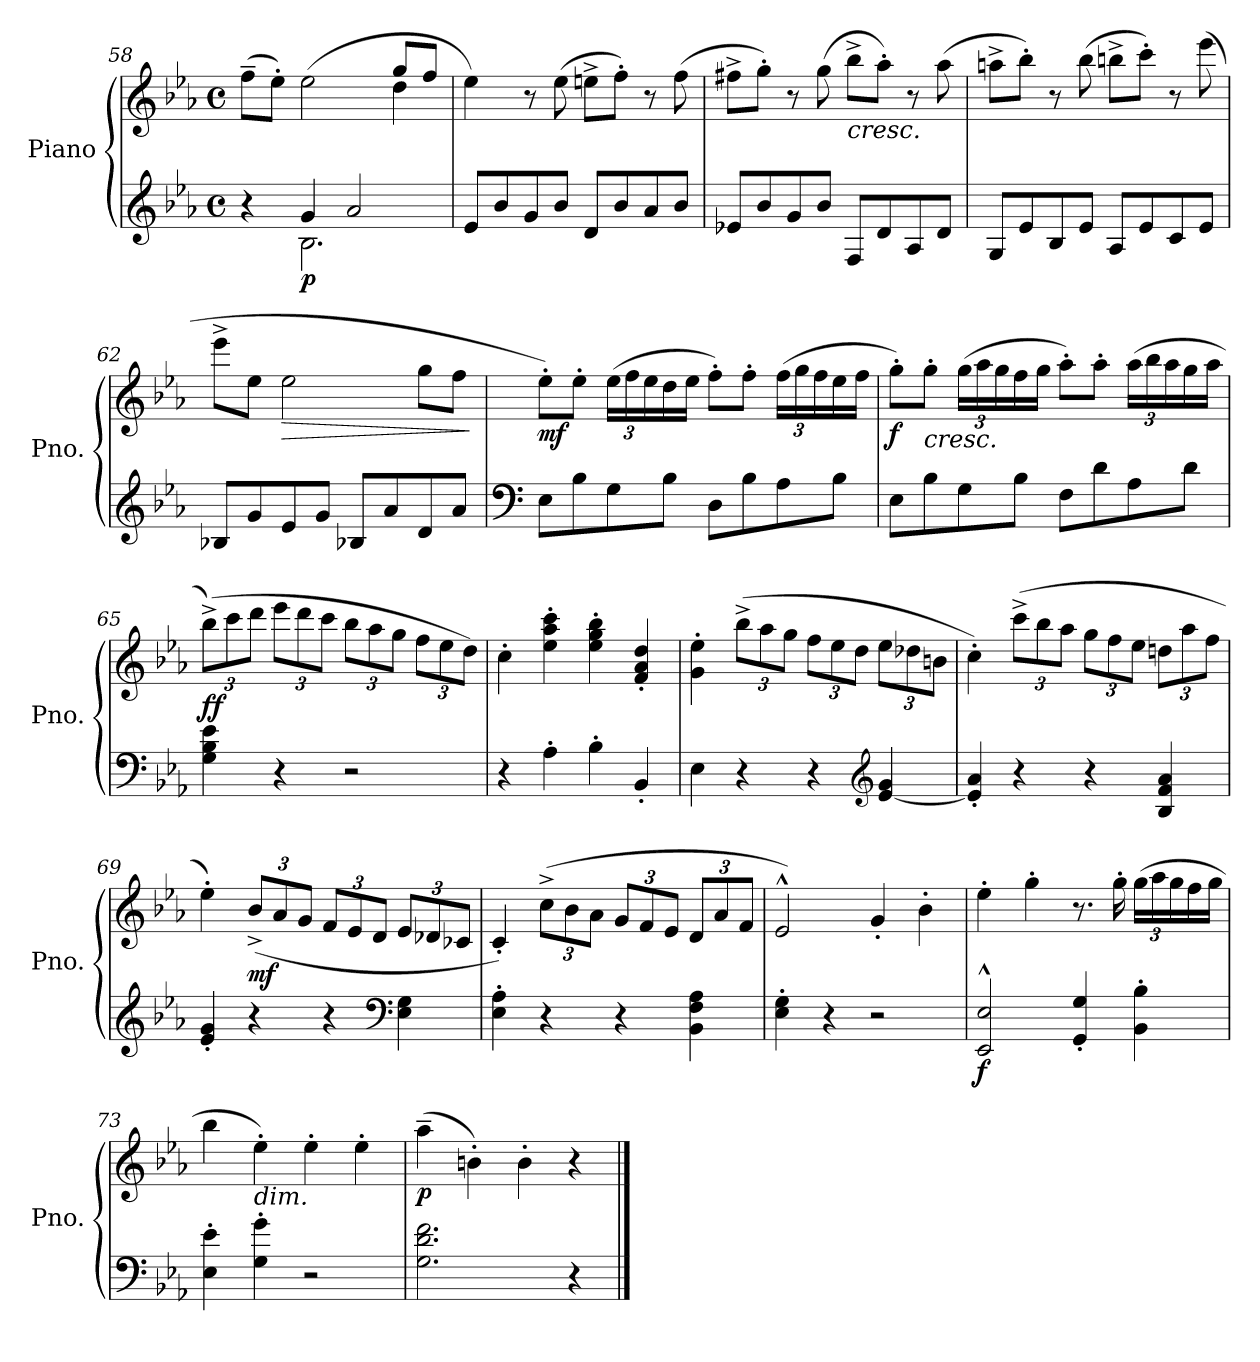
**kern	**kern	**dynam
*part1	*part1	*part1
*staff2	*staff1	*staff1/2
*I"Piano	*	*
*I'Pno.	*	*
*clefG2	*clefG2	*
*k[b-e-a-]	*k[b-e-a-]	*
*M4/4	*M4/4	*
*met(c)	*met(c)	*
=58	=58	=58
*^	*^	*
4r	4ryy	(>8ff~\L	2.ryy	.
.	.	8ee-'\J)	.	.
!	!	!	!	!LO:DY:b=2
4g/	2.B-\	(>2ee-\	.	p
2a-/	.	.	.	.
.	.	8gg/L	4dd\	.
.	.	8ff/J	.	.
*v	*v	*	*	*
*	*v	*v	*
=59	=59	=59
8e-/L	4ee-\)	.
8b-/	.	.
8g/	8r	.
8b-/J	(>8ee-\	.
8d/L	8een^\L	.
8b-/	8ff'\J)	.
8a-/	8r	.
8b-/J	(>8ff\	.
!!LO:LB:g=z
=60	=60	=60
8e-X/L	8ff#X^\L	.
8b-/	8gg'\J)	.
8g/	8r	.
8b-/J	(>8gg\	.
!	!LO:TX:b:i:t=cresc.	!
8F/L	8bb-^\L	.
8d/	8aa-'\J)	.
8A-/	8r	.
8d/J	(>8aa-\	.
=61	=61	=61
8G/L	8aan^\L	.
8e-/	8bb-'\J)	.
8B-/	8r	.
8e-/J	(>8bb-\	.
8A-/L	8bbn^\L	.
8e-/	8ccc'\J)	.
8c/	8r	.
8e-/J	(>8eee-\	.
=62	=62	=62
!	!	!LO:DY:b=2
!	!	!LO:DY:n=1:b
8B-X/L	8eee-^\L	mf f
8g/	8ee-\J	.
!	!	!LO:HP:b
8e-/	2ee-\	>
8g/J	.	.
8B-X/L	.	.
8a-/	.	.
8d/	8gg\L	.
8a-/J	8ff\J	.
.	.	]
=63	=63	=63
*clefF4	*	*
!	!	!LO:DY:b
8E-\L	8ee-'\L)	mf
8B-\	8ee-'\J	.
*	*Xbrackettup	*
8G\	(>24ee-\LL	.
.	24ff\	.
.	24ee-\	.
8B-\J	16dd\	.
.	16ee-\JJ	.
8D\L	8ff'\L)	.
8B-\	8ff'\J	.
8A-\	(>24ff\LL	.
.	24gg\	.
.	24ff\	.
8B-\J	16ee-\	.
.	16ff\JJ	.
!!LO:LB:g=z
=64	=64	=64
!	!	!LO:DY:b
8E-\L	8gg'\L)	f
!	!LO:TX:b:i:t=cresc.	!
8B-\	8gg'\J	.
8G\	(>24gg\LL	.
.	24aa-\	.
.	24gg\	.
8B-\J	16ff\	.
.	16gg\JJ	.
8F\L	8aa-'\L)	.
8d\	8aa-'\J	.
8A-\	(>24aa-\LL	.
.	24bb-\	.
.	24aa-\	.
8d\J	16gg\	.
.	16aa-\JJ	.
=65	=65	=65
!	!	!LO:DY:b
4G\ 4B-\ 4e-\	(>12bb-^\L)	ff
.	12ccc\	.
.	12ddd\J	.
4r	12eee-\L	.
.	12ddd\	.
.	12ccc\J	.
2r	12bb-\L	.
.	12aa-\	.
.	12gg\J	.
.	12ff\L	.
.	12ee-\	.
.	12dd\J)	.
=66	=66	=66
4r	4cc'\	.
4A-'\	4ee-\' 4aa-\' 4ccc\'	.
4B-'\	4ee-\' 4gg\' 4bb-\'	.
4BB-'/	4f/' 4a-/' 4dd/'	.
!!LO:LB:g=z
=67	=67	=67
4E-\	4g\' 4ee-\'	.
4r	(>12bb-^\L	.
.	12aa-\	.
.	12gg\J	.
4r	12ff\L	.
.	12ee-\	.
.	12dd\J	.
*clefG2	*	*
[4e-/ 4g/	12ee-\L	.
.	12dd-X\	.
.	12bn\J	.
=68	=68	=68
4e-/]' 4a-/'	4cc'\)	.
4r	(>12ccc^\L	.
.	12bb-\	.
.	12aa-\J	.
4r	12gg\L	.
.	12ff\	.
.	12ee-\J	.
4B-/ 4f/ 4a-/	12ddn\L	.
.	12aa-\	.
.	12ff\J	.
=69	=69	=69
4e-/' 4g/'	4ee-'\)	.
!	!	!LO:DY:b
4r	(<12b-^/L	mf
.	12a-/	.
.	12g/J	.
4r	12f/L	.
.	12e-/	.
.	12d/J	.
*clefF4	*	*
4E-\ 4G\	12e-/L	.
.	12d-X/	.
.	12c-X/J	.
=70	=70	=70
4E-\' 4A-\'	4c'/)	.
4r	(>12cc^\L	.
.	12b-\	.
.	12a-\J	.
4r	12g/L	.
.	12f/	.
.	12e-/J	.
4BB-\ 4F\ 4A-\	12d/L	.
.	12a-/	.
.	12f/J	.
!!LO:PB:g=z
=71	=71	=71
!	!	!LO:DY:b=2
!	!	!LO:DY:n=1:b
4E-\' 4G\'	2e-^^/)	mf f
4r	.	.
2r	4g'/	.
.	4b-'\	.
=72	=72	=72
!	!	!LO:DY:b=2
2EE-/^^ 2E-/^^	4ee-'\	f
.	4gg'\	.
4GG/' 4G/'	8.r	.
.	16gg'\	.
4BB-\' 4B-\'	(>24gg\LL	.
.	24aa-\	.
.	24gg\	.
.	16ff\	.
.	16gg\JJ	.
=73	=73	=73
4E-\' 4e-\'	4bb-\	.
!	!LO:TX:b:i:t=dim.	!
4G\' 4g\'	4ee-'\)	.
2r	4ee-'\	.
.	4ee-'\	.
=74	=74	=74
!	!	!LO:DY:b
2.G\ 2.d\ 2.f\	(>4aa-~\	p
.	4bn'\)	.
.	4b'\	.
4r	4r	.
==	==	==
*-	*-	*-
